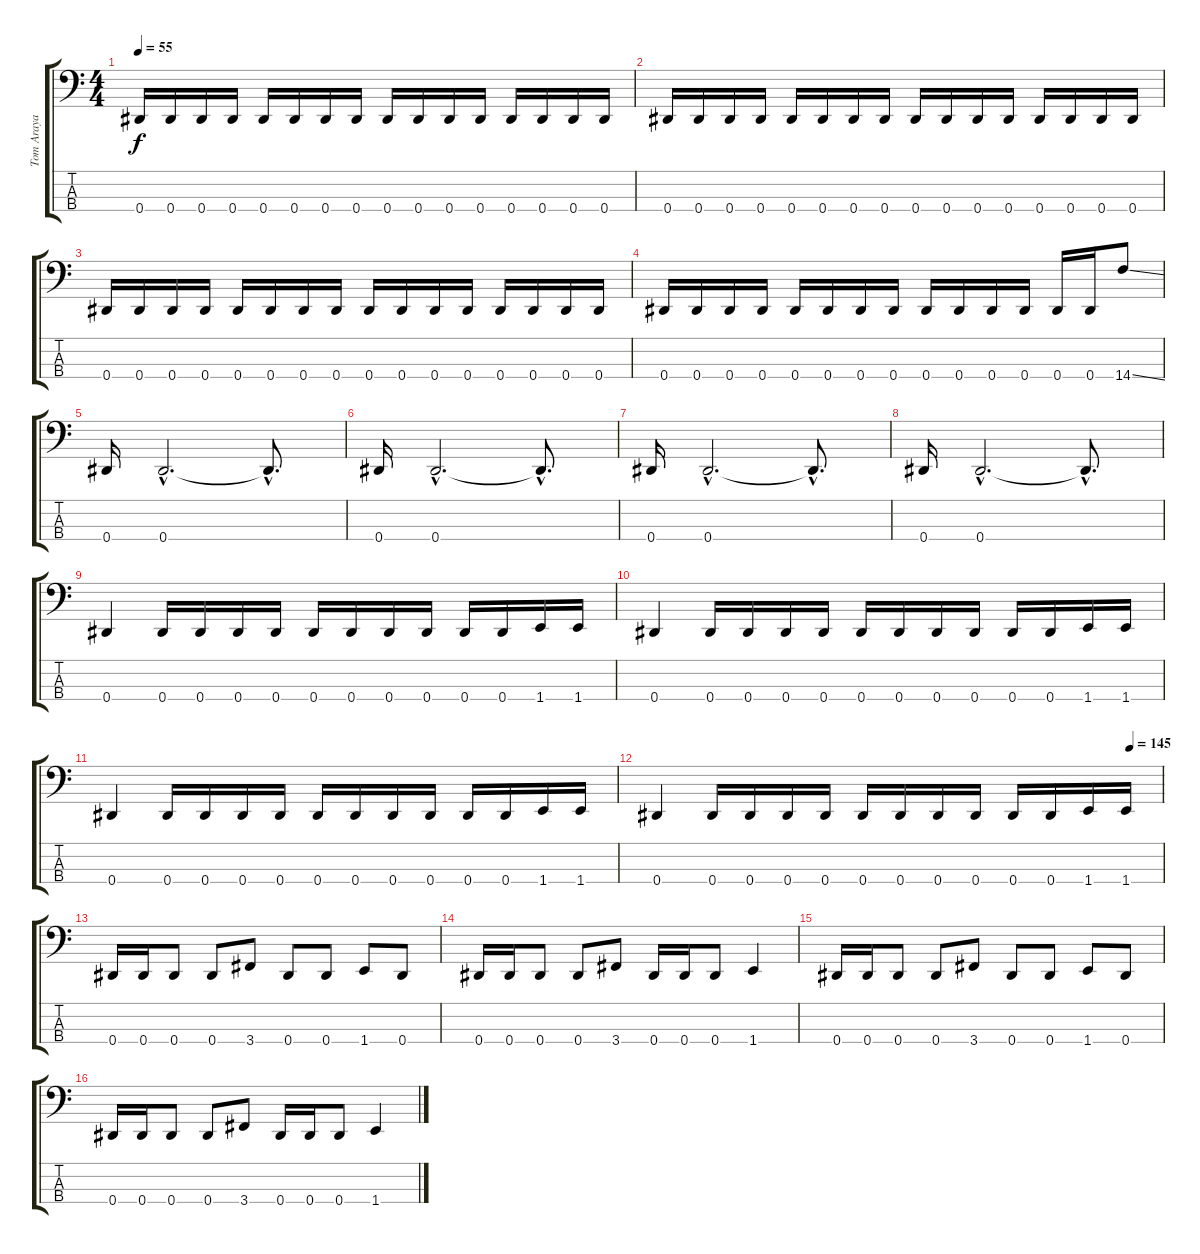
\track ("Tom Araya" "Tom Araya") {instrument electricbasspick}
\staff {score tabs}
\tuning (Gb2 Db2 Ab1 Eb1) {hide}
\ts (4 4)
\tempo 55
\clef f4
\ks c
0.4.16{dy f} 0.4.16 0.4.16 0.4.16 0.4.16 0.4.16 0.4.16 0.4.16 0.4.16 0.4.16 0.4.16 0.4.16 0.4.16 0.4.16 0.4.16 0.4.16 |
0.4.16 0.4.16 0.4.16 0.4.16 0.4.16 0.4.16 0.4.16 0.4.16 0.4.16 0.4.16 0.4.16 0.4.16 0.4.16 0.4.16 0.4.16 0.4.16 |
0.4.16 0.4.16 0.4.16 0.4.16 0.4.16 0.4.16 0.4.16 0.4.16 0.4.16 0.4.16 0.4.16 0.4.16 0.4.16 0.4.16 0.4.16 0.4.16 |
0.4.16 0.4.16 0.4.16 0.4.16 0.4.16 0.4.16 0.4.16 0.4.16 0.4.16 0.4.16 0.4.16 0.4.16 0.4.16 0.4.16 14.4{ss}.8 |
0.4.16 0.4{hac}.2{d} 0.4{hac t}.8{d} |
0.4.16 0.4{hac}.2{d} 0.4{hac t}.8{d} |
0.4.16 0.4{hac}.2{d} 0.4{hac t}.8{d} |
0.4.16 0.4{hac}.2{d} 0.4{hac t}.8{d} |
0.4.4 0.4.16 0.4.16 0.4.16 0.4.16 0.4.16 0.4.16 0.4.16 0.4.16 0.4.16 0.4.16 1.4.16 1.4.16 |
0.4.4 0.4.16 0.4.16 0.4.16 0.4.16 0.4.16 0.4.16 0.4.16 0.4.16 0.4.16 0.4.16 1.4.16 1.4.16 |
0.4.4 0.4.16 0.4.16 0.4.16 0.4.16 0.4.16 0.4.16 0.4.16 0.4.16 0.4.16 0.4.16 1.4.16 1.4.16 |
\tempo (145 0.9375)
0.4.4 0.4.16 0.4.16 0.4.16 0.4.16 0.4.16 0.4.16 0.4.16 0.4.16 0.4.16 0.4.16 1.4.16 1.4.16 |
0.4.16 0.4.16 0.4.8 0.4.8 3.4.8 0.4.8 0.4.8 1.4.8 0.4.8 |
0.4.16 0.4.16 0.4.8 0.4.8 3.4.8 0.4.16 0.4.16 0.4.8 1.4.4 |
0.4.16 0.4.16 0.4.8 0.4.8 3.4.8 0.4.8 0.4.8 1.4.8 0.4.8 |
0.4.16 0.4.16 0.4.8 0.4.8 3.4.8 0.4.16 0.4.16 0.4.8 1.4.4
